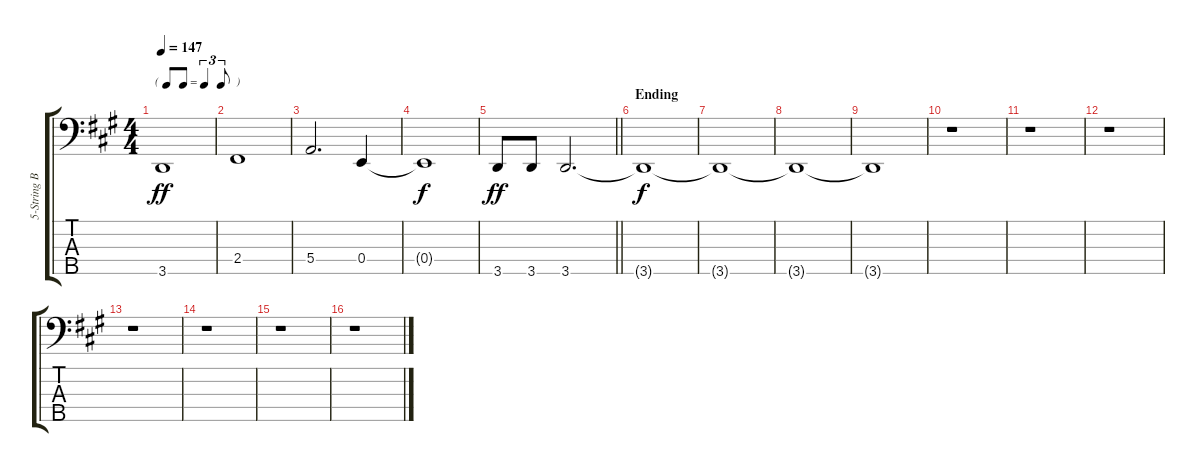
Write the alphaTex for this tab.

\track ("5-String Bass" "5-String B") {instrument electricbasspick}
\staff {score tabs}
\tuning (G2 D2 A1 E1 B0) {hide}
\ts (4 4)
\tf triplet8th
\tempo 147
\clef f4
\ks a
3.5.1{dy ff} |
2.4.1 |
5.4.2{d} 0.4.4 |
0.4{t}.1{dy f} |
\barLineRight lightlight
3.5.8{dy ff} 3.5.8 3.5.2{d} |
\section ("" "Ending")
3.5{t}.1{dy f} |
3.5{t}.1 |
3.5{t}.1 |
3.5{t}.1 |
r.1 |
r.1 |
r.1 |
r.1 |
r.1 |
r.1 |
r.1
